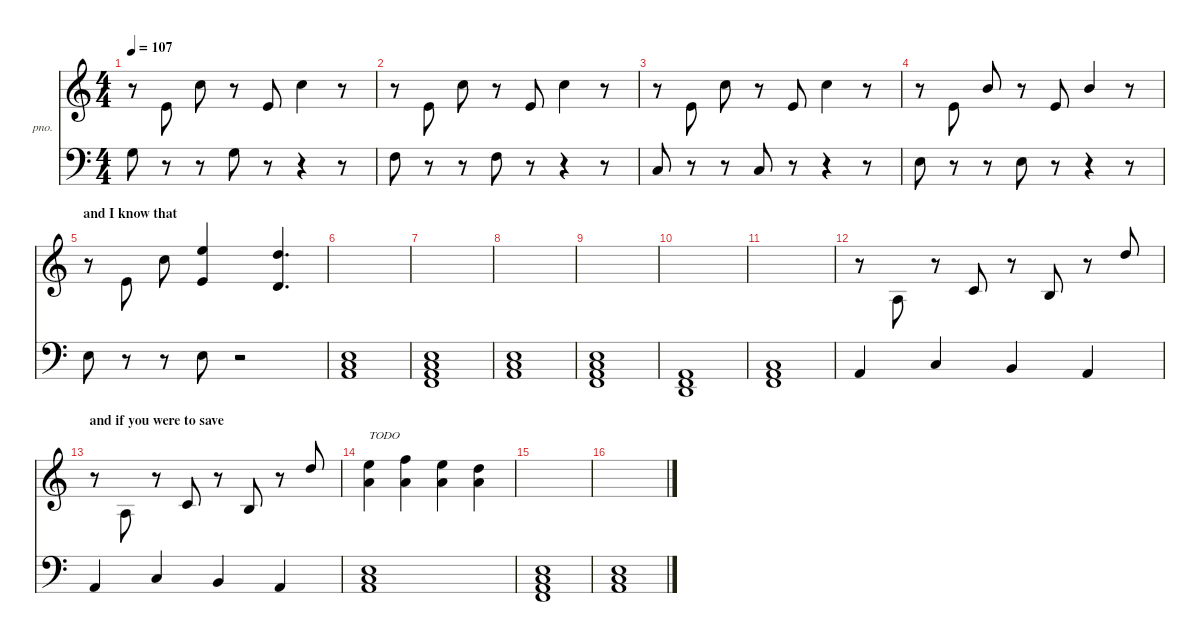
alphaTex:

\defaultSystemsLayout 4
\hideDynamics
\bracketExtendMode nobrackets
\firstSystemTrackNameOrientation horizontal
\otherSystemsTrackNameOrientation horizontal
\track ("Acoustic Piano" "pno.") {defaultSystemsLayout 4 solo instrument acousticgrandpiano}
\staff {score}
\tuning (E4 B3 G3 D3 A2 E2)
\ts (4 4)
\tempo 107
\clef g2
\scale
1.08858
\ks aminor
r.8{dy f beam Down} 5.2.8{beam Up} 8.1.8{beam Down} r.8{beam Down} 5.2.8{beam Up} 8.1.4{beam Down} r.8{beam Down} |
\scale
0.964579 r.8{beam Down} 5.2.8{beam Up} 8.1.8{beam Down} r.8{beam Down} 5.2.8{beam Up} 8.1.4{beam Down} r.8{beam Down} |
\scale
0.964579 r.8{beam Down} 5.2.8{beam Up} 8.1.8{beam Down} r.8{beam Down} 5.2.8{beam Up} 8.1.4{beam Down} r.8{beam Down} |
\scale
0.982263 r.8{beam Down} 5.2.8{beam Up} 7.1.8{beam Up} r.8{beam Up} 5.2.8{beam Up} 7.1.4{beam Up} r.8{beam Up} |
\section ("" "and I know that")
\scale
1.093 r.8{beam Down} 5.2.8{beam Up} 8.1.8{beam Down} (12.1 5.2).4{beam Up} (15.2 7.3).4{d beam Up} |
\scale
0.969 |
\scale
0.969 |
\scale
0.969 |
\scale
1.08858 |
\scale
0.964579 |
\scale
0.964579 |
\scale
0.982263 r.8{beam Down} 2.3.8{dy mf beam Up} r.8{beam Up} 1.2.8{beam Up} r.8{beam Up} 0.2.8{beam Up} r.8{beam Up} 19.3.8{beam Up} |
\section ("" "and if you were to save")
\scale
1.093 r.8{beam Down} 2.3.8{beam Up} r.8{beam Up} 1.2.8{beam Up} r.8{beam Up} 0.2.8{beam Up} r.8{beam Up} 19.3.8{beam Up} |
\scale
0.969 (12.1 14.3).4{txt "TODO" beam Down} (13.1 14.3).4{beam Down} (12.1 10.2).4{beam Down} (10.1 10.2).4{beam Down} |
\scale
0.969 |
\scale
0.969
\staff {score}
\tuning (G2 D2 A1 E1 B0)
\clef f4
\ottava regular
\simile none
\scale
1.08858
\ks aminor
12.1.8{dy f beam Down} r.8{beam Down} r.8{beam Down} 12.1.8{beam Down} r.8{beam Down} r.4{beam Down} r.8{beam Down} |
\scale
0.964579 10.1.8{beam Down} r.8{beam Down} r.8{beam Down} 10.1.8{beam Down} r.8{beam Down} r.4{beam Down} r.8{beam Down} |
\scale
0.964579 5.1.8{beam Up} r.8{beam Up} r.8{beam Up} 5.1.8{beam Up} r.8{beam Up} r.4{beam Up} r.8{beam Up} |
\scale
0.982263 9.1.8{beam Down} r.8{beam Down} r.8{beam Down} 9.1.8{beam Down} r.8{beam Down} r.4{beam Down} r.8{beam Down} |
\scale
1.093 9.1.8{beam Down} r.8{beam Down} r.8{beam Down} 9.1.8{beam Down} r.2{beam Down} |
\scale
0.969 (12.3 10.2 9.1).1{dy mf beam Up} |
\scale
0.969 (13.4 22.5 5.1 14.2).1{beam Up} |
\scale
0.969 (12.3 10.2 9.1).1{beam Up} |
\scale
1.08858 (13.4 22.5 5.1 14.2).1{beam Up} |
\scale
0.964579 (10.4 18.5 2.1).1{beam Up} |
\scale
0.964579 (13.4 22.5 5.1).1{beam Up} |
\scale
0.982263 2.1.4{beam Up} 5.1.4{beam Up} 4.1.4{beam Up} 2.1.4{beam Up} |
\scale
1.093 2.1.4{beam Up} 5.1.4{beam Up} 4.1.4{beam Up} 2.1.4{beam Up} |
\scale
0.969 (12.3 10.2 9.1).1{beam Up} |
\scale
0.969 (13.4 22.5 5.1 14.2).1{beam Up} |
\scale
0.969 (12.3 10.2 9.1).1{beam Up}
